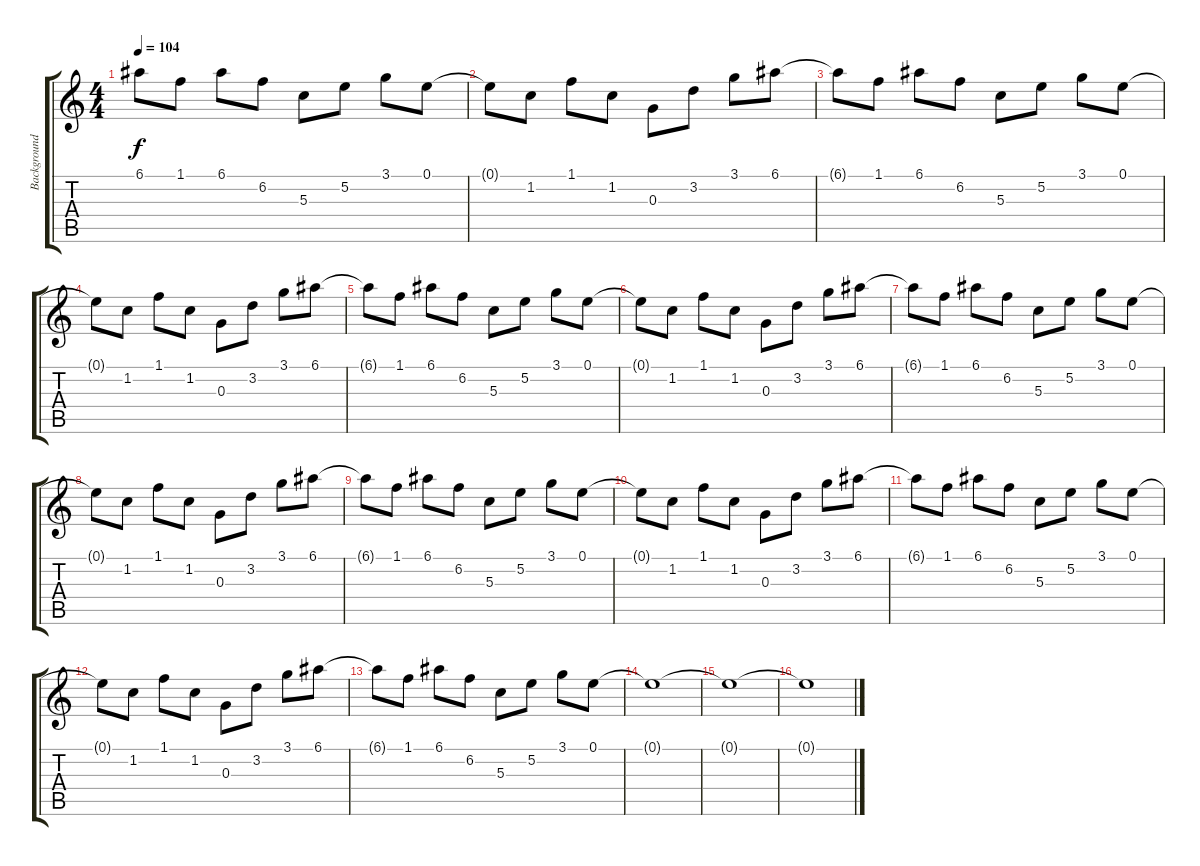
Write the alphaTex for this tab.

\track ("Background guitar" "Background") {instrument electricguitarclean}
\staff {score tabs}
\tuning (E4 B3 G3 D3 A2 E2) {hide}
\ts (4 4)
\tempo 104
\clef g2
\ks c
6.1{t}.8{dy f} 1.1.8 6.1.8 6.2.8 5.3.8 5.2.8 3.1.8 0.1.8 |
0.1{t}.8 1.2.8 1.1.8 1.2.8 0.3.8 3.2.8 3.1.8 6.1.8 |
6.1{t}.8 1.1.8 6.1.8 6.2.8 5.3.8 5.2.8 3.1.8 0.1.8 |
0.1{t}.8 1.2.8 1.1.8 1.2.8 0.3.8 3.2.8 3.1.8 6.1.8 |
6.1{t}.8 1.1.8 6.1.8 6.2.8 5.3.8 5.2.8 3.1.8 0.1.8 |
0.1{t}.8 1.2.8 1.1.8 1.2.8 0.3.8 3.2.8 3.1.8 6.1.8 |
6.1{t}.8 1.1.8 6.1.8 6.2.8 5.3.8 5.2.8 3.1.8 0.1.8 |
0.1{t}.8 1.2.8 1.1.8 1.2.8 0.3.8 3.2.8 3.1.8 6.1.8 |
6.1{t}.8 1.1.8 6.1.8 6.2.8 5.3.8 5.2.8 3.1.8 0.1.8 |
0.1{t}.8 1.2.8 1.1.8 1.2.8 0.3.8 3.2.8 3.1.8 6.1.8 |
6.1{t}.8 1.1.8 6.1.8 6.2.8 5.3.8 5.2.8 3.1.8 0.1.8 |
0.1{t}.8 1.2.8 1.1.8 1.2.8 0.3.8 3.2.8 3.1.8 6.1.8 |
6.1{t}.8 1.1.8 6.1.8 6.2.8 5.3.8 5.2.8 3.1.8 0.1.8 |
0.1{t}.1 |
0.1{t}.1 |
0.1{t}.1
